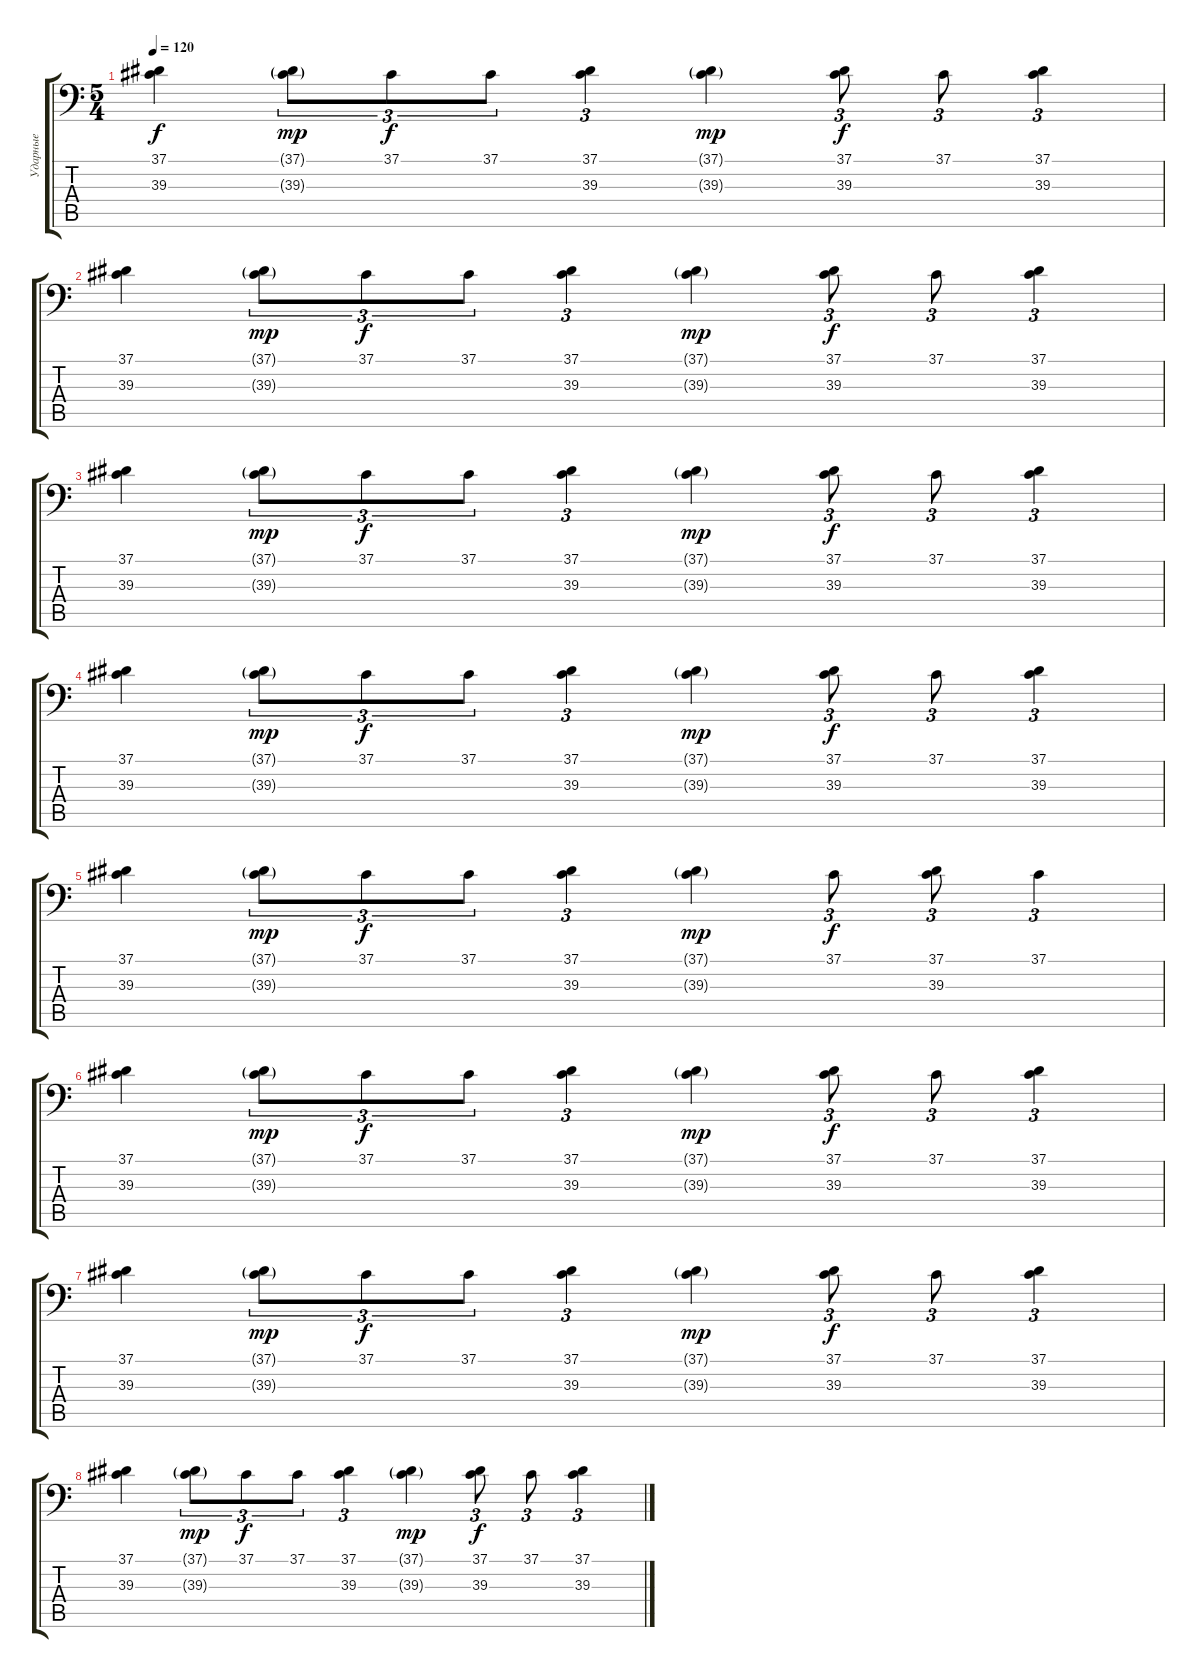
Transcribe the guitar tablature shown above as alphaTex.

\track ("Ударные" "Ударные") {instrument acousticgrandpiano}
\staff {score tabs}
\tuning (C-1 C-1 C-1 C-1 C-1 C-1) {hide}
\ts (5 4)
\tempo 120
\clef f4
\ks c
(37.1 39.3).4{dy f} (37.1{g} 39.3{g}).8{tu (3 2) dy mp} 37.1.8{tu (3 2) dy f} 37.1.8{tu (3 2)} (37.1 39.3).4{tu (3 2)} (37.1{g} 39.3{g}).4{dy mp} (37.1 39.3).8{tu (3 2) dy f} 37.1.8{tu (3 2)} (37.1 39.3).4{tu (3 2)} |
(37.1 39.3).4 (37.1{g} 39.3{g}).8{tu (3 2) dy mp} 37.1.8{tu (3 2) dy f} 37.1.8{tu (3 2)} (37.1 39.3).4{tu (3 2)} (37.1{g} 39.3{g}).4{dy mp} (37.1 39.3).8{tu (3 2) dy f} 37.1.8{tu (3 2)} (37.1 39.3).4{tu (3 2)} |
(37.1 39.3).4 (37.1{g} 39.3{g}).8{tu (3 2) dy mp} 37.1.8{tu (3 2) dy f} 37.1.8{tu (3 2)} (37.1 39.3).4{tu (3 2)} (37.1{g} 39.3{g}).4{dy mp} (37.1 39.3).8{tu (3 2) dy f} 37.1.8{tu (3 2)} (37.1 39.3).4{tu (3 2)} |
(37.1 39.3).4 (37.1{g} 39.3{g}).8{tu (3 2) dy mp} 37.1.8{tu (3 2) dy f} 37.1.8{tu (3 2)} (37.1 39.3).4{tu (3 2)} (37.1{g} 39.3{g}).4{dy mp} (37.1 39.3).8{tu (3 2) dy f} 37.1.8{tu (3 2)} (37.1 39.3).4{tu (3 2)} |
(37.1 39.3).4 (37.1{g} 39.3{g}).8{tu (3 2) dy mp} 37.1.8{tu (3 2) dy f} 37.1.8{tu (3 2)} (37.1 39.3).4{tu (3 2)} (37.1{g} 39.3{g}).4{dy mp} 37.1.8{tu (3 2) dy f} (37.1 39.3).8{tu (3 2)} 37.1.4{tu (3 2)} |
(37.1 39.3).4 (37.1{g} 39.3{g}).8{tu (3 2) dy mp} 37.1.8{tu (3 2) dy f} 37.1.8{tu (3 2)} (37.1 39.3).4{tu (3 2)} (37.1{g} 39.3{g}).4{dy mp} (37.1 39.3).8{tu (3 2) dy f} 37.1.8{tu (3 2)} (37.1 39.3).4{tu (3 2)} |
(37.1 39.3).4 (37.1{g} 39.3{g}).8{tu (3 2) dy mp} 37.1.8{tu (3 2) dy f} 37.1.8{tu (3 2)} (37.1 39.3).4{tu (3 2)} (37.1{g} 39.3{g}).4{dy mp} (37.1 39.3).8{tu (3 2) dy f} 37.1.8{tu (3 2)} (37.1 39.3).4{tu (3 2)} |
(37.1 39.3).4 (37.1{g} 39.3{g}).8{tu (3 2) dy mp} 37.1.8{tu (3 2) dy f} 37.1.8{tu (3 2)} (37.1 39.3).4{tu (3 2)} (37.1{g} 39.3{g}).4{dy mp} (37.1 39.3).8{tu (3 2) dy f} 37.1.8{tu (3 2)} (37.1 39.3).4{tu (3 2)}
